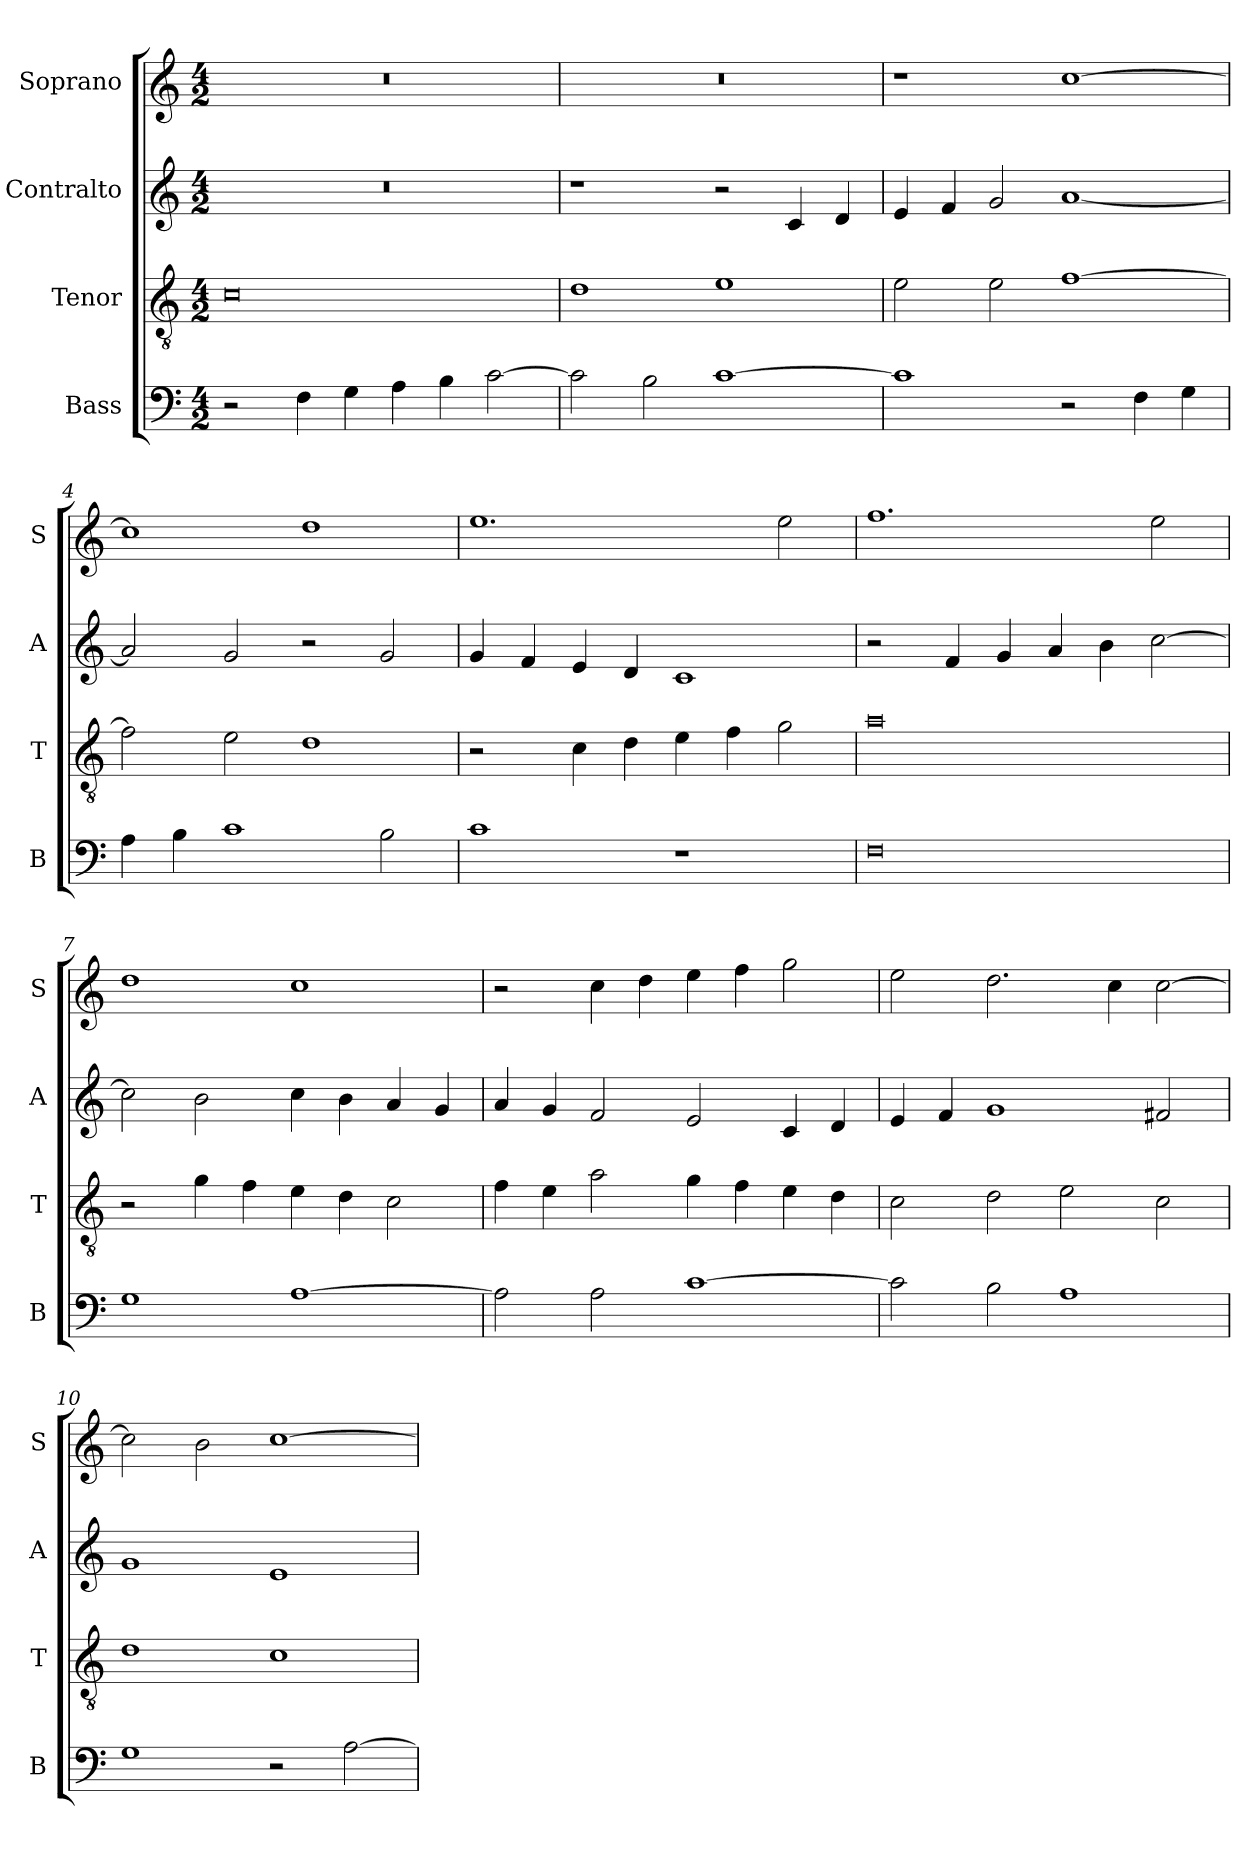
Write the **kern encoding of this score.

**kern	**kern	**kern	**kern
*part4	*part3	*part2	*part1
*staff4	*staff3	*staff2	*staff1
*I"Bass	*I"Tenor	*I"Contralto	*I"Soprano
*I'B	*I'T	*I'A	*I'S
*clefF4	*clefGv2	*clefG2	*clefG2
*k[]	*k[]	*k[]	*k[]
*D:dor	*D:dor	*D:dor	*D:dor
*M4/2	*M4/2	*M4/2	*M4/2
=1	=1	=1	=1
2r	0c	0r	0r
4F	.	.	.
4G	.	.	.
4A	.	.	.
4B	.	.	.
[2c	.	.	.
=2	=2	=2	=2
2c]	1d	1r	0r
2B	.	.	.
[1c	1e	2r	.
.	.	4c	.
.	.	4d	.
=3	=3	=3	=3
1c]	2e	4e	1r
.	.	4f	.
.	2e	2g	.
2r	[1f	[1a	[1cc
4F	.	.	.
4G	.	.	.
=4	=4	=4	=4
4A	2f]	2a]	1cc]
4B	.	.	.
1c	2e	2g	.
.	1d	2r	1dd
2B	.	2g	.
=5	=5	=5	=5
1c	2r	4g	1.ee
.	.	4f	.
.	4c	4e	.
.	4d	4d	.
1r	4e	1c	.
.	4f	.	.
.	2g	.	2ee
=6	=6	=6	=6
0F	0a	2r	1.ff
.	.	4f	.
.	.	4g	.
.	.	4a	.
.	.	4b	.
.	.	[2cc	2ee
=7	=7	=7	=7
1G	2r	2cc]	1dd
.	4g	2b	.
.	4f	.	.
[1A	4e	4cc	1cc
.	4d	4b	.
.	2c	4a	.
.	.	4g	.
=8	=8	=8	=8
2A]	4f	4a	2r
.	4e	4g	.
2A	2a	2f	4cc
.	.	.	4dd
[1c	4g	2e	4ee
.	4f	.	4ff
.	4e	4c	2gg
.	4d	4d	.
=9	=9	=9	=9
2c]	2c	4e	2ee
.	.	4f	.
2B	2d	1g	2.dd
1A	2e	.	.
.	.	.	4cc
.	2c	2f#X	[2cc
=10	=10	=10	=10
1G	1d	1g	2cc]
.	.	.	2b
2r	1c	1e	[1cc
[2A	.	.	.
=	=	=	=
*-	*-	*-	*-
